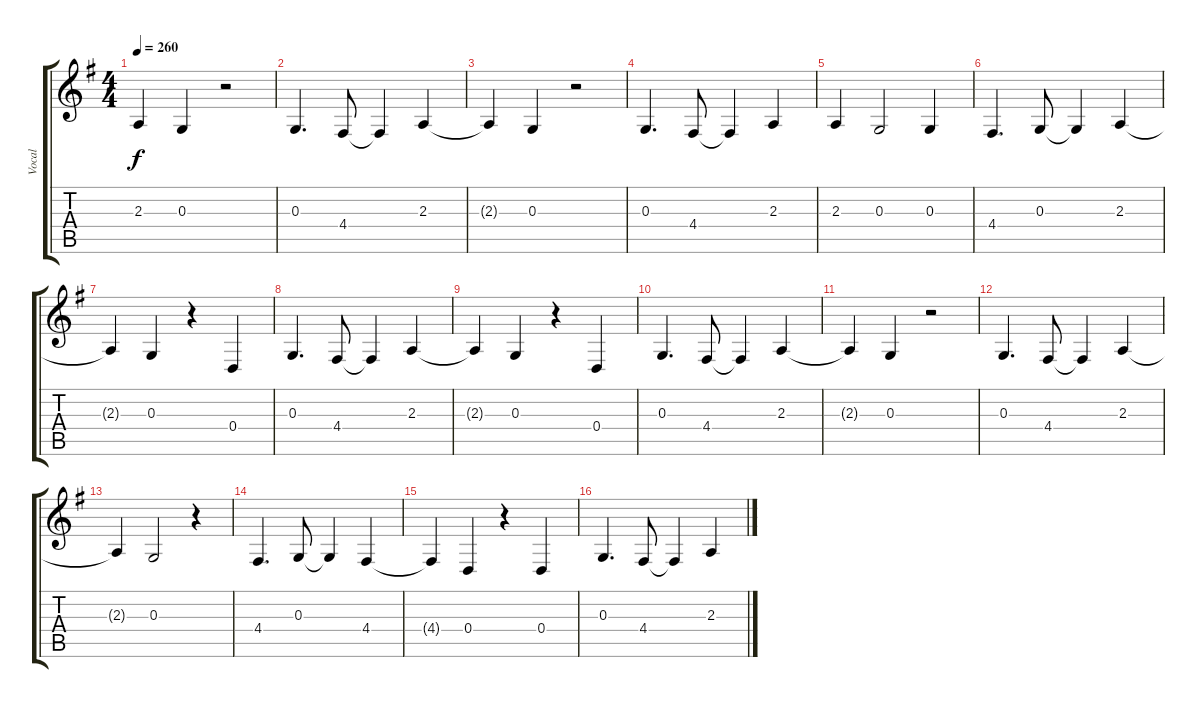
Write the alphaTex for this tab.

\track ("Vocal" "Vocal") {instrument flute}
\staff {score tabs}
\tuning (E4 B3 G3 D3 A2 E2) {hide}
\ts (4 4)
\tempo 260
\clef g2
\ks g
2.3{t}.4{dy f} 0.3.4 r.2 |
0.3.4{d} 4.4.8 4.4{t}.4 2.3.4 |
2.3{t}.4 0.3.4 r.2 |
0.3.4{d} 4.4.8 4.4{t}.4 2.3.4 |
2.3.4 0.3.2 0.3.4 |
4.4.4{d} 0.3.8 0.3{t}.4 2.3.4 |
2.3{t}.4 0.3.4 r.4 0.4.4 |
0.3.4{d} 4.4.8 4.4{t}.4 2.3.4 |
2.3{t}.4 0.3.4 r.4 0.4.4 |
0.3.4{d} 4.4.8 4.4{t}.4 2.3.4 |
2.3{t}.4 0.3.4 r.2 |
0.3.4{d} 4.4.8 4.4{t}.4 2.3.4 |
2.3{t}.4 0.3.2 r.4 |
4.4.4{d} 0.3.8 0.3{t}.4 4.4.4 |
4.4{t}.4 0.4.4 r.4 0.4.4 |
0.3.4{d} 4.4.8 4.4{t}.4 2.3.4
